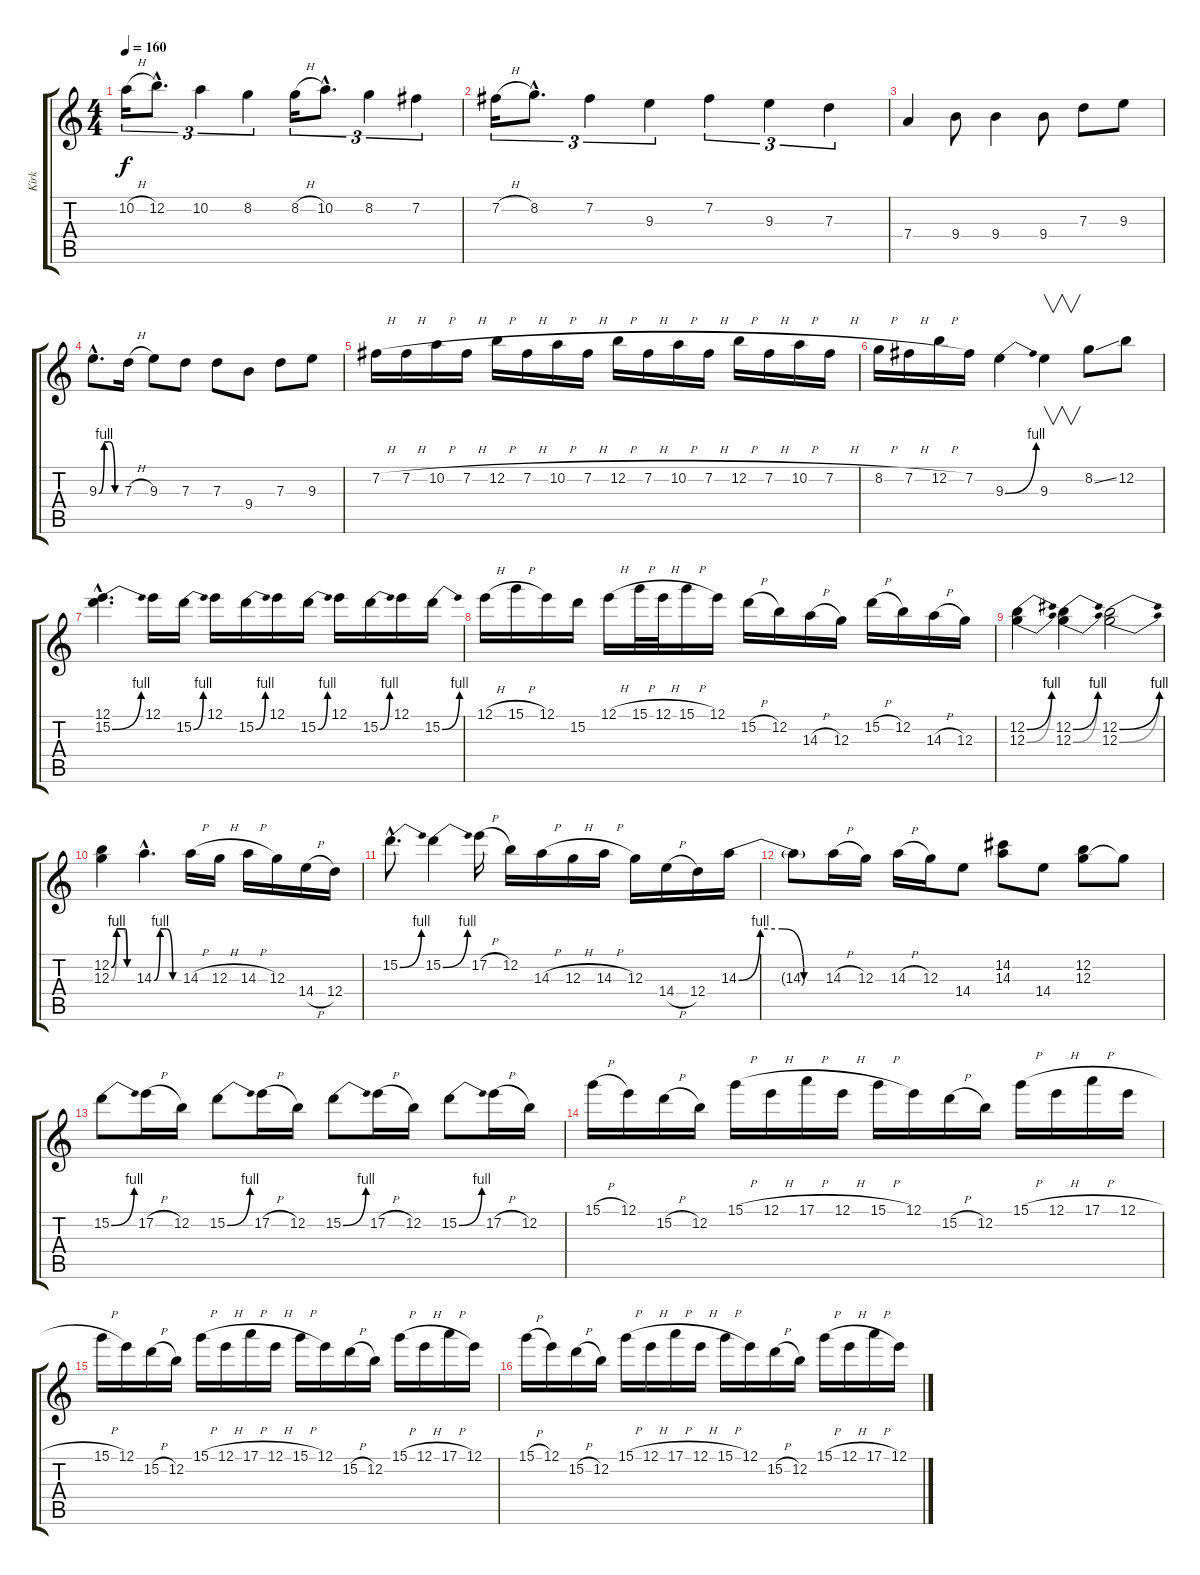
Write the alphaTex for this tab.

\track ("Kirk" "Kirk") {instrument distortionguitar}
\staff {score tabs}
\tuning (E4 B3 G3 D3 A2 E2) {hide}
\ts (4 4)
\tempo 160
\clef g2
\ks c
10.2{h}.16{tu (3 2) dy f} 12.2{hac}.8{d tu (3 2)} 10.2.4{tu (3 2)} 8.2.4{tu (3 2)} 8.2{h}.16{tu (3 2)} 10.2{hac}.8{d tu (3 2)} 8.2.4{tu (3 2)} 7.2.4{tu (3 2)} |
7.2{h}.16{tu (3 2)} 8.2{hac}.8{d tu (3 2)} 7.2.4{tu (3 2)} 9.3.4{tu (3 2)} 7.2.4{tu (3 2)} 9.3.4{tu (3 2)} 7.3.4{tu (3 2)} |
7.4.4 9.4.8 9.4.4 9.4.8 7.3.8 9.3.8 |
9.3{be (custom 0 0 15 4 30 4 45 0 60 0) hac}.8{d} 7.3{h}.16 9.3.8 7.3.8 7.3.8 9.4.8 7.3.8 9.3.8 |
7.2{h}.16 7.2{h}.16 10.2{h}.16 7.2{h}.16 12.2{h}.16 7.2{h}.16 10.2{h}.16 7.2{h}.16 12.2{h}.16 7.2{h}.16 10.2{h}.16 7.2{h}.16 12.2{h}.16 7.2{h}.16 10.2{h}.16 7.2{h}.16 |
8.2{h}.16 7.2{h}.16 12.2{h}.16 7.2.16 9.3{be (bend 0 0 60 4)}.4 9.3.4{v} 8.2{ss}.8 12.2.8 |
(12.1{hac} 15.2{be (bend 0 0 60 4) hac}).4{d} 12.1.16 15.2{be (bend 0 0 60 4)}.16 12.1.16 15.2{be (bend 0 0 60 4)}.16 12.1.16 15.2{be (bend 0 0 60 4)}.16 12.1.16 15.2{be (bend 0 0 60 4)}.16 12.1.16 15.2{be (bend 0 0 60 4)}.16 |
12.1{h}.16 15.1{h}.16 12.1.16 15.2.16 12.1{h}.16 15.1{h}.32 12.1{h}.32 15.1{h}.16 12.1.16 15.2{h}.16 12.2.16 14.3{h}.16 12.3.16 15.2{h}.16 12.2.16 14.3{h}.16 12.3.16 |
(12.2{be (bend 0 0 60 4)} 12.3{be (bend 0 0 60 4)}).4 (12.2{be (bend 0 0 60 4)} 12.3{be (bend 0 0 60 4)}).4 (12.2{be (bend 0 0 60 4)} 12.3{be (bend 0 0 60 4)}).2 |
(12.2{be (custom 0 0 15 4 30 4 40 4 45 0 60 0)} 12.3{be (custom 0 0 15 4 30 4 45 0 60 0)}).4 14.3{be (custom 0 0 15 4 30 4 45 0 60 0) hac}.4{d} 14.3{h}.16 12.3{h}.16 14.3{h}.16 12.3.16 14.4{h}.16 12.4.16 |
15.2{be (bend 0 0 60 4) hac}.8{d} 15.2{be (bend 0 0 60 4)}.4 17.2{h}.16 12.2.16 14.3{h}.16 12.3{h}.16 14.3{h}.16 12.3.16 14.4{h}.16 12.4.16 14.3{be (custom 0 0 15 4 30 4 45 0 60 0)}.16 |
14.3{t}.8 14.3{h}.16 12.3.16 14.3{h}.16 12.3.16 14.4.8 (14.2 14.3).8 14.4.8 (12.2 12.3).8 12.3{t}.8 |
15.2{be (bend 0 0 60 4)}.8 17.2{h}.16 12.2.16 15.2{be (bend 0 0 60 4)}.8 17.2{h}.16 12.2.16 15.2{be (bend 0 0 60 4)}.8 17.2{h}.16 12.2.16 15.2{be (bend 0 0 60 4)}.8 17.2{h}.16 12.2.16 |
15.1{h}.16 12.1.16 15.2{h}.16 12.2.16 15.1{h}.16 12.1{h}.16 17.1{h}.16 12.1{h}.16 15.1{h}.16 12.1.16 15.2{h}.16 12.2.16 15.1{h}.16 12.1{h}.16 17.1{h}.16 12.1{h}.16 |
15.1{h}.16 12.1.16 15.2{h}.16 12.2.16 15.1{h}.16 12.1{h}.16 17.1{h}.16 12.1{h}.16 15.1{h}.16 12.1.16 15.2{h}.16 12.2.16 15.1{h}.16 12.1{h}.16 17.1{h}.16 12.1.16 |
15.1{h}.16 12.1.16 15.2{h}.16 12.2.16 15.1{h}.16 12.1{h}.16 17.1{h}.16 12.1{h}.16 15.1{h}.16 12.1.16 15.2{h}.16 12.2.16 15.1{h}.16 12.1{h}.16 17.1{h}.16 12.1.16
